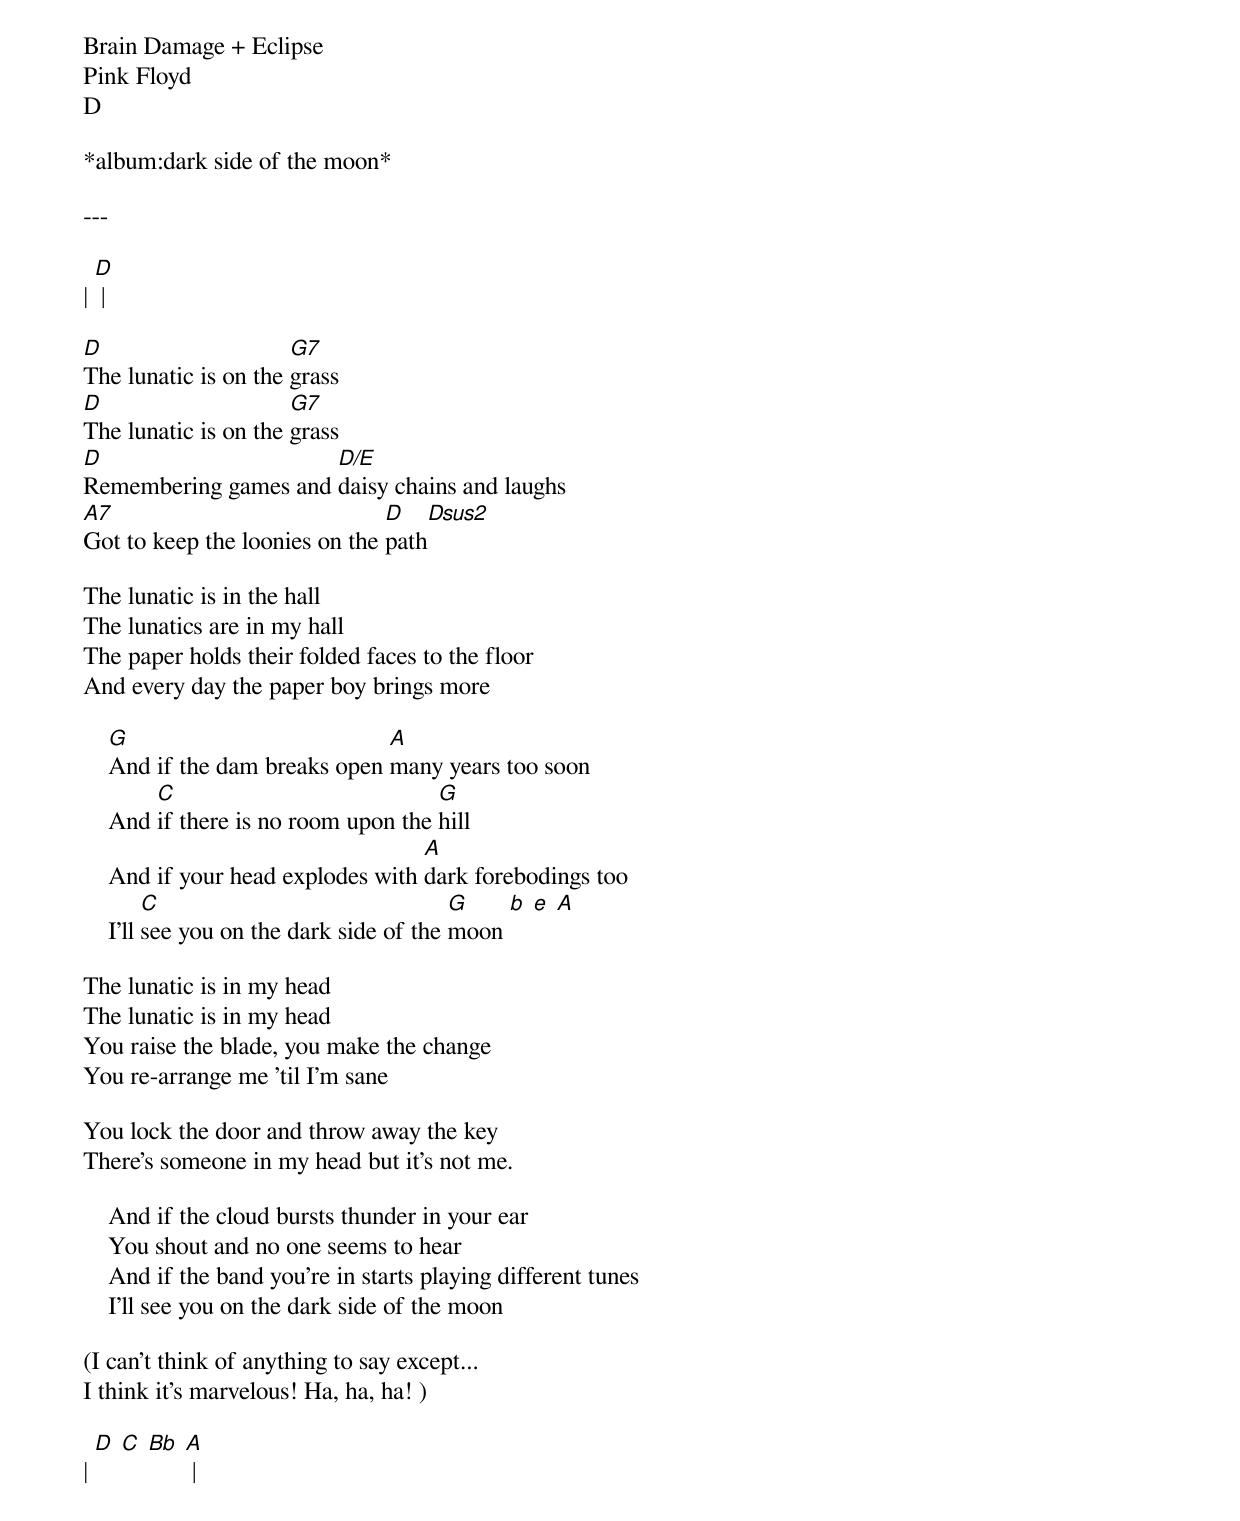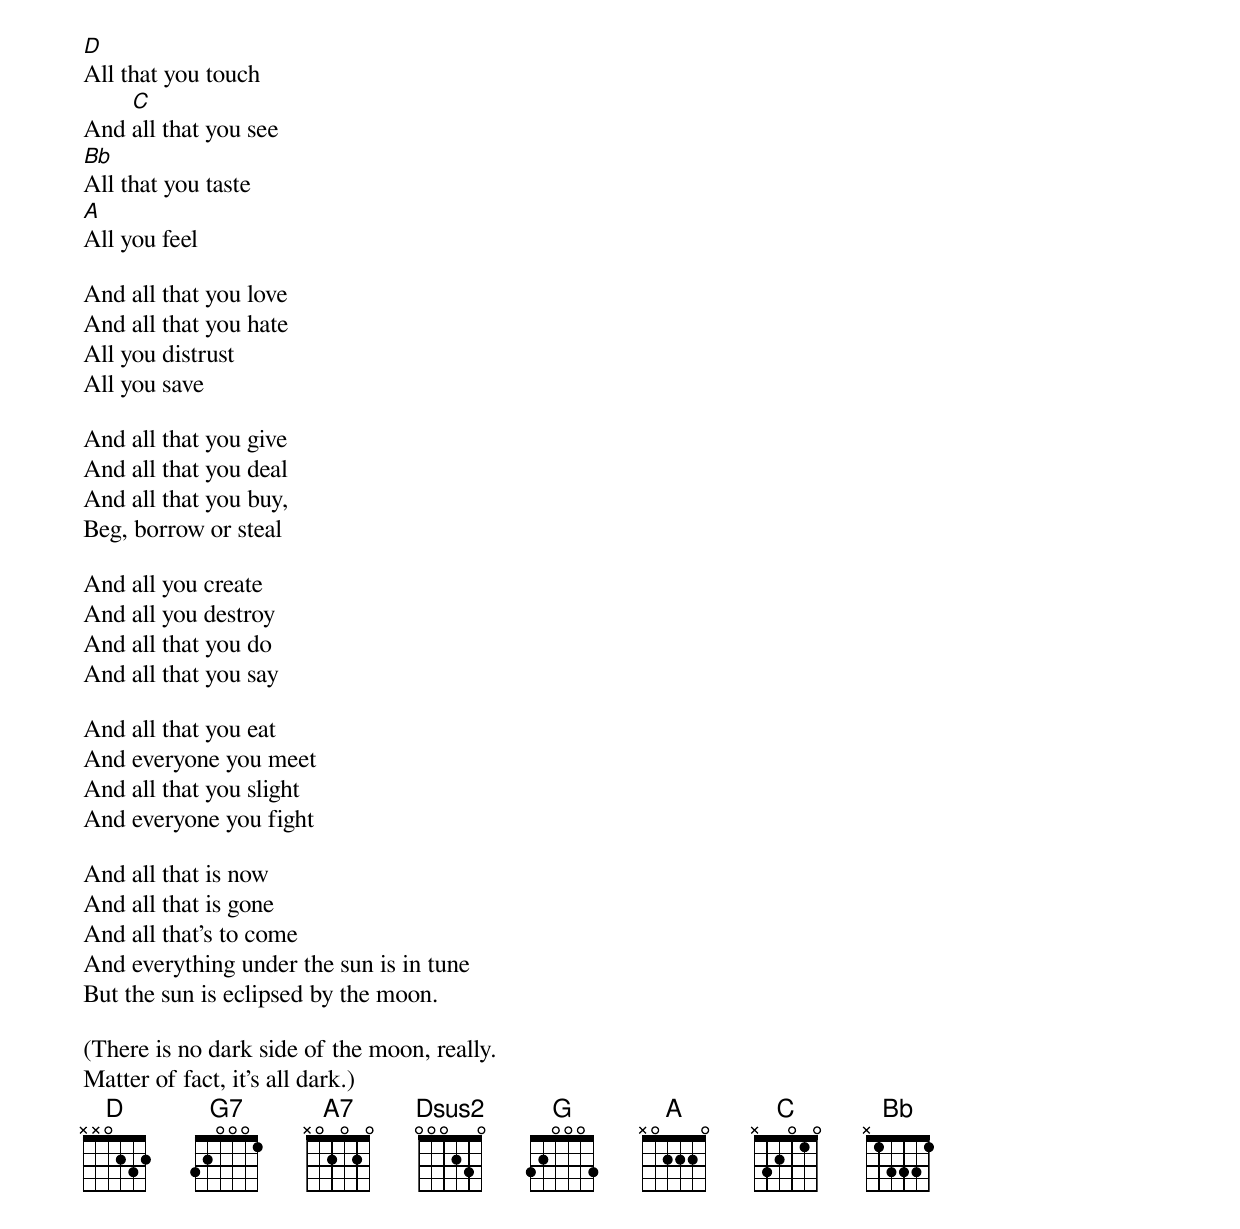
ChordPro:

Brain Damage + Eclipse
Pink Floyd
D

*album:dark side of the moon*

---

| [D] |

[D]The lunatic is on the [G7]grass
[D]The lunatic is on the [G7]grass
[D]Remembering games and [D/E]daisy chains and laughs
[A7]Got to keep the loonies on the [D]path[Dsus2]

The lunatic is in the hall
The lunatics are in my hall
The paper holds their folded faces to the floor
And every day the paper boy brings more

    [G]And if the dam breaks open [A]many years too soon
    And [C]if there is no room upon the [G]hill
    And if your head explodes with [A]dark forebodings too
    I'll [C]see you on the dark side of the [G]moon [b] [e] [A]

The lunatic is in my head
The lunatic is in my head
You raise the blade, you make the change
You re-arrange me 'til I'm sane

You lock the door and throw away the key
There's someone in my head but it's not me.

    And if the cloud bursts thunder in your ear
    You shout and no one seems to hear
    And if the band you're in starts playing different tunes
    I'll see you on the dark side of the moon

(I can't think of anything to say except...
I think it's marvelous! Ha, ha, ha! )

| [D] [C] [Bb] [A] |

[D]All that you touch
And [C]all that you see
[Bb]All that you taste
[A]All you feel

And all that you love
And all that you hate
All you distrust
All you save

And all that you give
And all that you deal
And all that you buy,
Beg, borrow or steal

And all you create
And all you destroy
And all that you do
And all that you say

And all that you eat
And everyone you meet
And all that you slight
And everyone you fight

And all that is now
And all that is gone
And all that's to come
And everything under the sun is in tune
But the sun is eclipsed by the moon.

(There is no dark side of the moon, really.
Matter of fact, it's all dark.)
